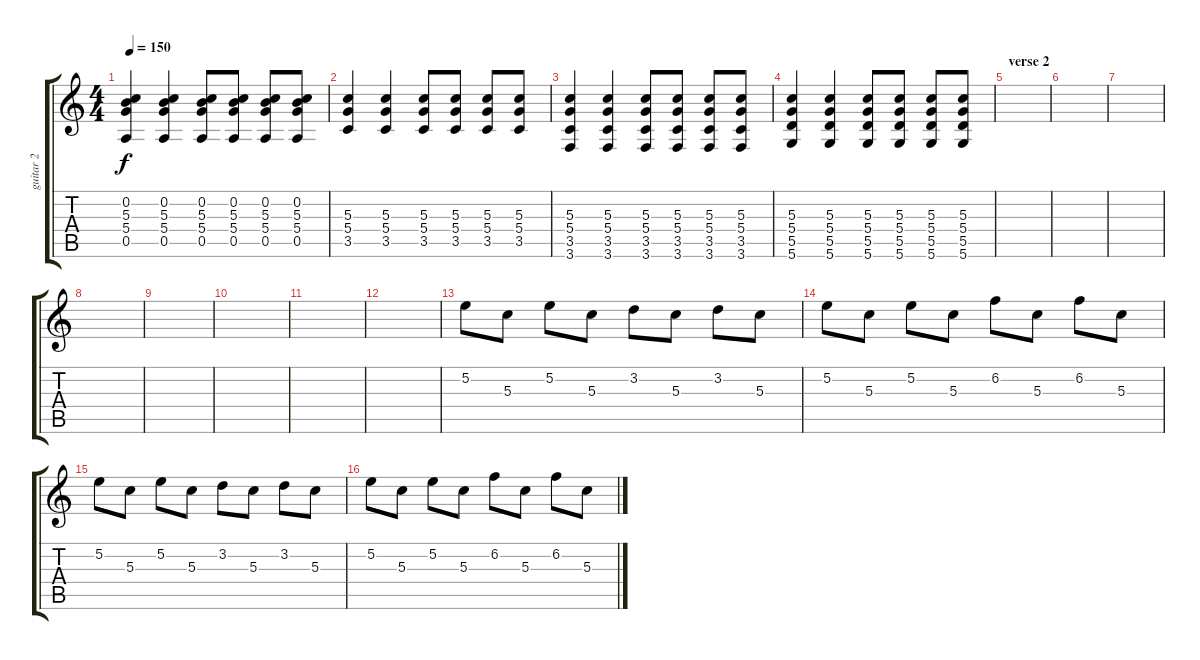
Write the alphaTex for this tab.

\track ("guitar 2" "guitar 2") {instrument overdrivenguitar}
\staff {score tabs}
\tuning (E4 B3 G3 D3 A2 D2) {hide}
\ts (4 4)
\tempo 150
\clef g2
\ks c
(0.2 5.3 5.4 0.5).4{dy f} (0.2 5.3 5.4 0.5).4 (0.2 5.3 5.4 0.5).8 (0.2 5.3 5.4 0.5).8 (0.2 5.3 5.4 0.5).8 (0.2 5.3 5.4 0.5).8 |
(5.3 5.4 3.5).4 (5.3 5.4 3.5).4 (5.3 5.4 3.5).8 (5.3 5.4 3.5).8 (5.3 5.4 3.5).8 (5.3 5.4 3.5).8 |
(5.3 5.4 3.5 3.6).4 (5.3 5.4 3.5 3.6).4 (5.3 5.4 3.5 3.6).8 (5.3 5.4 3.5 3.6).8 (5.3 5.4 3.5 3.6).8 (5.3 5.4 3.5 3.6).8 |
(5.3 5.4 5.5 5.6).4 (5.3 5.4 5.5 5.6).4 (5.3 5.4 5.5 5.6).8 (5.3 5.4 5.5 5.6).8 (5.3 5.4 5.5 5.6).8 (5.3 5.4 5.5 5.6).8 |
\section ("" "verse 2")
|
|
|
|
|
|
|
|
5.2.8{volume 7} 5.3.8 5.2.8 5.3.8 3.2.8 5.3.8 3.2.8 5.3.8 |
5.2.8 5.3.8 5.2.8 5.3.8 6.2.8 5.3.8 6.2.8 5.3.8 |
5.2.8 5.3.8 5.2.8 5.3.8 3.2.8 5.3.8 3.2.8 5.3.8 |
5.2.8 5.3.8 5.2.8 5.3.8 6.2.8 5.3.8 6.2.8 5.3.8
